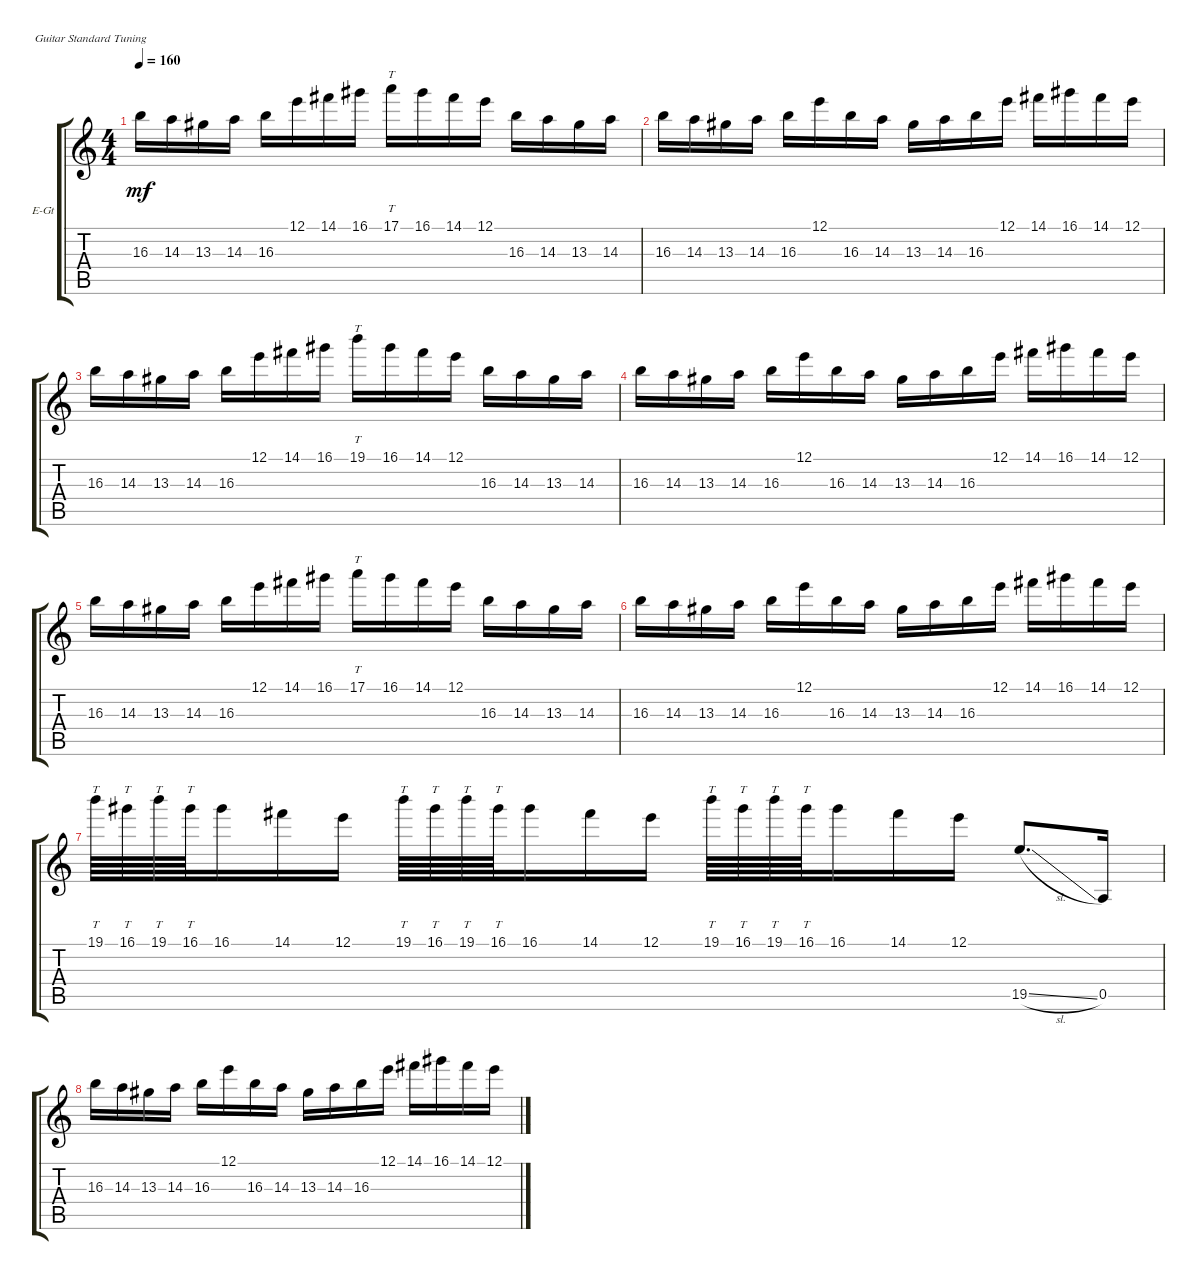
\defaultSystemsLayout 4
\bracketExtendMode groupsimilarinstruments
\firstSystemTrackNameOrientation horizontal
\otherSystemsTrackNameOrientation horizontal
\track ("Electric Guitar" "E-Gt") {instrument distortionguitar}
\staff {score tabs}
\tuning (E4 B3 G3 D3 A2 E2)
\ts (4 4)
\tempo 160
\clef g2
\ks c
16.3.16{dy mf} 14.3.16 13.3.16 14.3.16 16.3.16 12.1.16 14.1.16 16.1.16 17.1.16{tt} 16.1.16 14.1.16 12.1.16 16.3.16 14.3.16 13.3.16 14.3.16 |
16.3.16 14.3.16 13.3.16 14.3.16 16.3.16 12.1.16 16.3.16 14.3.16 13.3.16 14.3.16 16.3.16 12.1.16 14.1.16 16.1.16 14.1.16 12.1.16 |
16.3.16 14.3.16 13.3.16 14.3.16 16.3.16 12.1.16 14.1.16 16.1.16 19.1.16{tt} 16.1.16 14.1.16 12.1.16 16.3.16 14.3.16 13.3.16 14.3.16 |
16.3.16 14.3.16 13.3.16 14.3.16 16.3.16 12.1.16 16.3.16 14.3.16 13.3.16 14.3.16 16.3.16 12.1.16 14.1.16 16.1.16 14.1.16 12.1.16 |
16.3.16 14.3.16 13.3.16 14.3.16 16.3.16 12.1.16 14.1.16 16.1.16 17.1.16{tt} 16.1.16 14.1.16 12.1.16 16.3.16 14.3.16 13.3.16 14.3.16 |
16.3.16 14.3.16 13.3.16 14.3.16 16.3.16 12.1.16 16.3.16 14.3.16 13.3.16 14.3.16 16.3.16 12.1.16 14.1.16 16.1.16 14.1.16 12.1.16 |
19.1.64{tt} 16.1.64{tt} 19.1.64{tt} 16.1.64{tt} 16.1.16 14.1.16 12.1.16 19.1.64{tt} 16.1.64{tt} 19.1.64{tt} 16.1.64{tt} 16.1.16 14.1.16 12.1.16 19.1.64{tt} 16.1.64{tt} 19.1.64{tt} 16.1.64{tt} 16.1.16 14.1.16 12.1.16 19.5{sl}.8{d} 0.5.16 |
16.3.16 14.3.16 13.3.16 14.3.16 16.3.16 12.1.16 16.3.16 14.3.16 13.3.16 14.3.16 16.3.16 12.1.16 14.1.16 16.1.16 14.1.16 12.1.16
